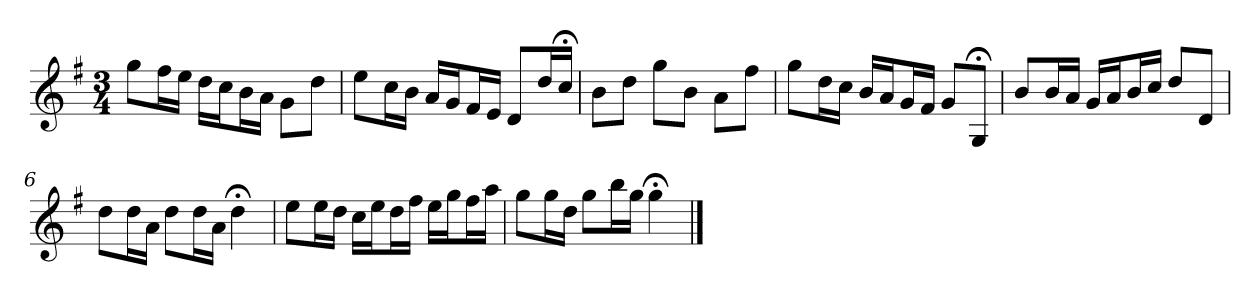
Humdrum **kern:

**kern
*part1
*staff1
*k[f#]
*G:
*M3/4
*MM120
=1
8ggL
16ff#L
16eeJJ
16ddLL
16ccJ
16bL
16aJJ
8gL
8ddJ
=2
8eeL
16ccL
16bJJ
16aLL
16gJ
16f#L
16eJJ
8dL
16ddL
16cc;<JJ
=3
8bL
8ddJ
8ggL
8bJ
8aL
8ff#J
=4
8ggL
16ddL
16ccJJ
16bLL
16aJ
16gL
16f#JJ
8gL
8G;<J
=5
8bL
16bL
16aJJ
16gLL
16aJ
16bL
16ccJJ
8ddL
8dJ
=6
8ddL
16ddL
16aJJ
8ddL
16ddL
16aJJ
4dd;<
=7
8eeL
16eeL
16ddJJ
16ccLL
16eeJ
16ddL
16ff#JJ
16eeLL
16ggJ
16ff#L
16aaJJ
=8
8ggL
16ggL
16ddJJ
8ggL
16bbL
16ggJJ
4gg;<
==
*-
